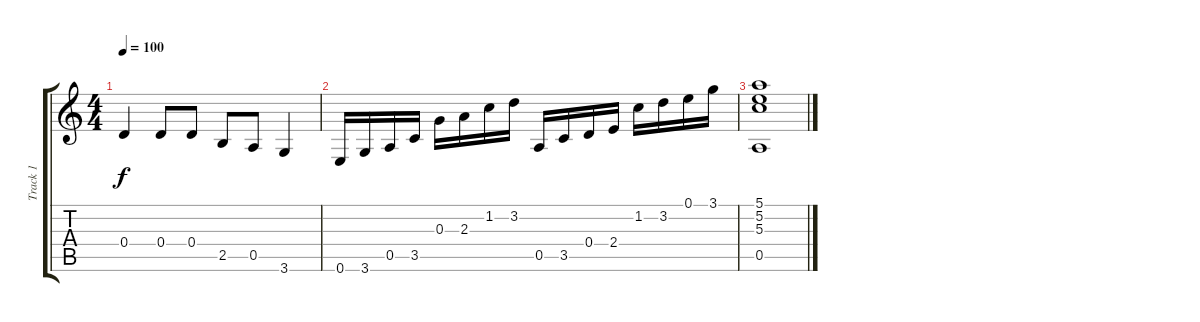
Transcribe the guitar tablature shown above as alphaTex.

\track ("Track 1" "Track 1") {instrument acousticguitarnylon}
\staff {score tabs}
\tuning (E4 B3 G3 D3 A2 E2) {hide}
\ts (4 4)
\tempo 100
\clef g2
\ks c
0.4.4{dy f} 0.4.8 0.4.8 2.5.8 0.5.8 3.6.4 |
0.6.16 3.6.16 0.5.16 3.5.16 0.3.16 2.3.16 1.2.16 3.2.16 0.5.16 3.5.16 0.4.16 2.4.16 1.2.16 3.2.16 0.1.16 3.1.16 |
(5.1 5.2 5.3 0.5).1
